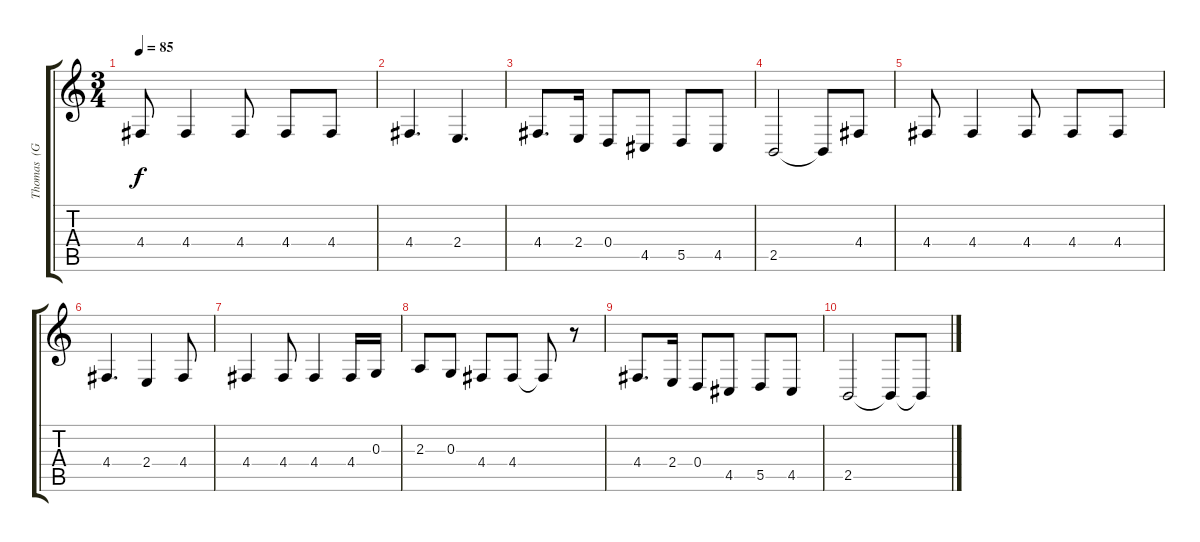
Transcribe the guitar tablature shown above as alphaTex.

\track ("Thomas  (Gesang)" "Thomas  (G") {instrument altosax}
\staff {score tabs}
\tuning (E4 B3 G3 D3 A2 E2) {hide}
\ts (3 4)
\tempo 85
\clef g2
\ks c
4.4.8{dy f} 4.4.4 4.4.8 4.4.8 4.4.8 |
4.4.4{d} 2.4.4{d} |
4.4.8{d} 2.4.16 0.4.8 4.5.8 5.5.8 4.5.8 |
2.5.2 2.5{t}.8 4.4.8 |
4.4.8 4.4.4 4.4.8 4.4.8 4.4.8 |
4.4.4{d} 2.4.4 4.4.8 |
4.4.4 4.4.8 4.4.4 4.4.16 0.3.16 |
2.3.8 0.3.8 4.4.8 4.4.8 4.4{t}.8 r.8 |
4.4.8{d} 2.4.16 0.4.8 4.5.8 5.5.8 4.5.8 |
2.5.2 2.5{t}.8 2.5{t}.8
